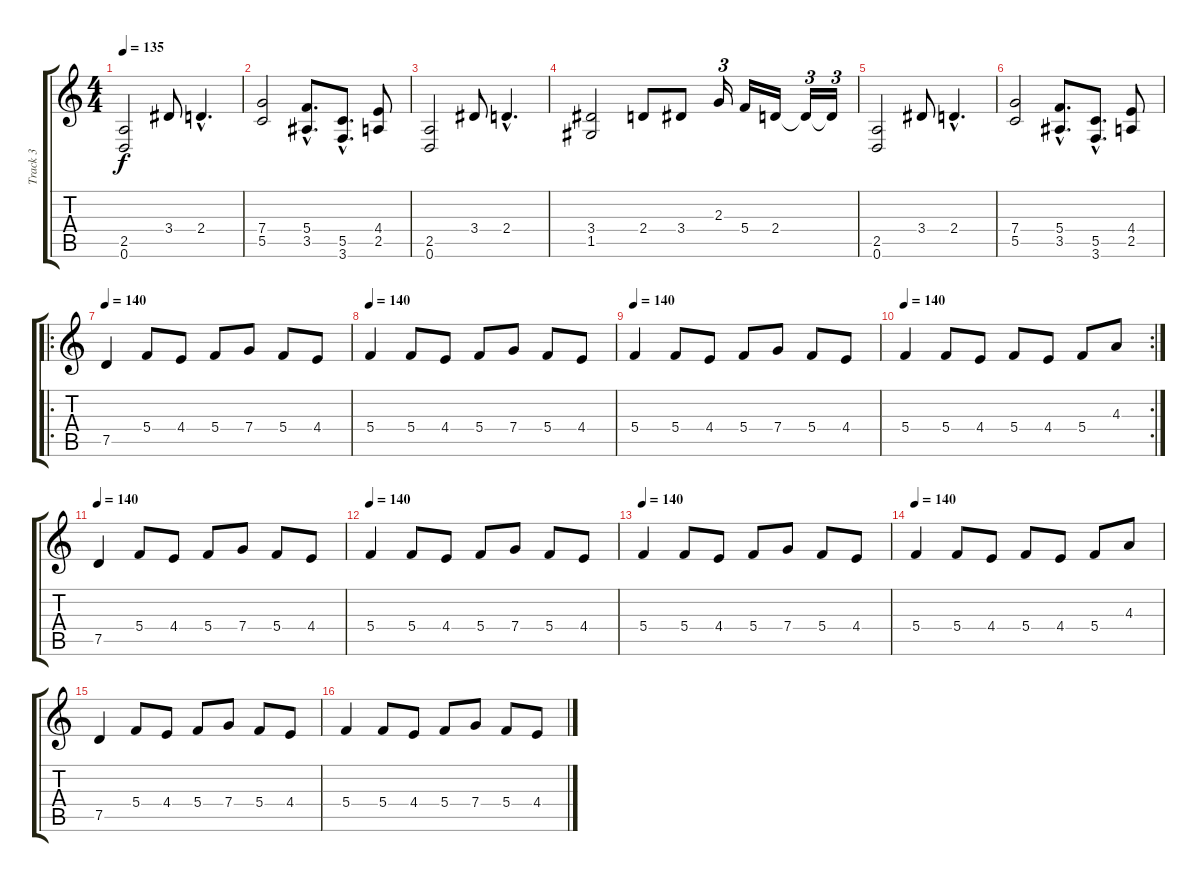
\track ("Track 3" "Track 3") {instrument distortionguitar}
\staff {score tabs}
\tuning (D4 A3 F3 C3 G2 D2) {hide}
\ts (4 4)
\tempo 135
\clef g2
\ks c
(2.5 0.6).2{dy f} 3.4.8 2.4{hac}.4{d} |
(7.4 5.5).2 (5.4{hac} 3.5{hac}).8{d} (5.5{hac} 3.6{hac}).8{d} (4.4 2.5).8 |
(2.5 0.6).2 3.4.8 2.4{hac}.4{d} |
(3.4 1.5).2 2.4.8 3.4.8 2.3.16{tu (3 2)} 5.4.16 2.4.16 2.4{t}.16{tu (3 2)} 2.4{t}.16{tu (3 2)} |
(2.5 0.6).2 3.4.8 2.4{hac}.4{d} |
(7.4 5.5).2 (5.4{hac} 3.5{hac}).8{d} (5.5{hac} 3.6{hac}).8{d} (4.4 2.5).8 |
\ro
\tempo 140
7.5.4{volume 16 balance 8} 5.4.8 4.4.8 5.4.8 7.4.8 5.4.8 4.4.8 |
\tempo 140
5.4.4 5.4.8 4.4.8 5.4.8 7.4.8 5.4.8 4.4.8 |
\tempo 140
5.4.4 5.4.8 4.4.8 5.4.8 7.4.8 5.4.8 4.4.8 |
\rc 2
\tempo 140
5.4.4 5.4.8 4.4.8 5.4.8 4.4.8 5.4.8 4.3.8 |
\tempo 140
7.5.4 5.4.8 4.4.8 5.4.8 7.4.8 5.4.8 4.4.8 |
\tempo 140
5.4.4 5.4.8 4.4.8 5.4.8 7.4.8 5.4.8 4.4.8 |
\tempo 140
5.4.4 5.4.8 4.4.8 5.4.8 7.4.8 5.4.8 4.4.8 |
\tempo 140
5.4.4 5.4.8 4.4.8 5.4.8 4.4.8 5.4.8 4.3.8 |
7.5.4 5.4.8 4.4.8 5.4.8 7.4.8 5.4.8 4.4.8 |
5.4.4 5.4.8 4.4.8 5.4.8 7.4.8 5.4.8 4.4.8
